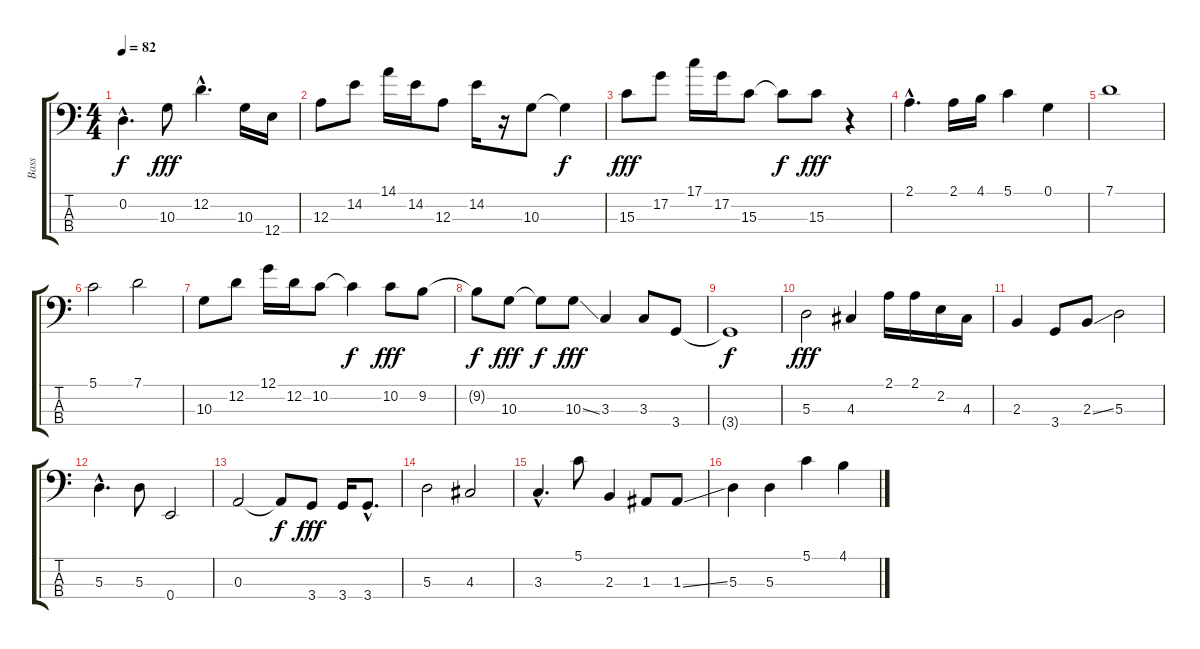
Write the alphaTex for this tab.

\track ("Bass" "Bass") {instrument electricbassfinger}
\staff {score tabs}
\tuning (G2 D2 A1 E1) {hide}
\ts (4 4)
\tempo 82
\clef f4
\ks c
0.2{hac t}.4{d dy f} 10.3.8{dy fff} 12.2{hac}.4{d} 10.3.16 12.4.16 |
12.3.8 14.2.8 14.1.16 14.2.16 12.3.8 14.2.16 r.16 10.3.8 10.3{t}.4{dy f} |
15.3.8{dy fff} 17.2.8 17.1.16 17.2.16 15.3.8 15.3{t}.8{dy f} 15.3.8{dy fff} r.4 |
2.1{hac}.4{d} 2.1.16 4.1.16 5.1.4 0.1.4 |
7.1.1 |
5.1.2 7.1.2 |
10.3.8 12.2.8 12.1.16 12.2.16 10.2.8 10.2{t}.4{dy f} 10.2.8{dy fff} 9.2.8 |
9.2{t}.8{dy f} 10.3.8{dy fff} 10.3{t}.8{dy f} 10.3{ss}.8{dy fff} 3.3.4 3.3.8 3.4.8 |
3.4{t}.1{dy f} |
5.3.2{dy fff} 4.3.4 2.1.16 2.1.16 2.2.16 4.3.16 |
2.3.4 3.4.8 2.3{ss}.8 5.3.2 |
5.3{hac}.4{d} 5.3.8 0.4.2 |
0.3.2 0.3{t}.8{dy f} 3.4.8{dy fff} 3.4.16 3.4{hac}.8{d} |
5.3.2 4.3.2 |
3.3{hac}.4{d} 5.1.8 2.3.4 1.3.8 1.3{ss}.8 |
5.3.4 5.3.4 5.1.4 4.1.4
